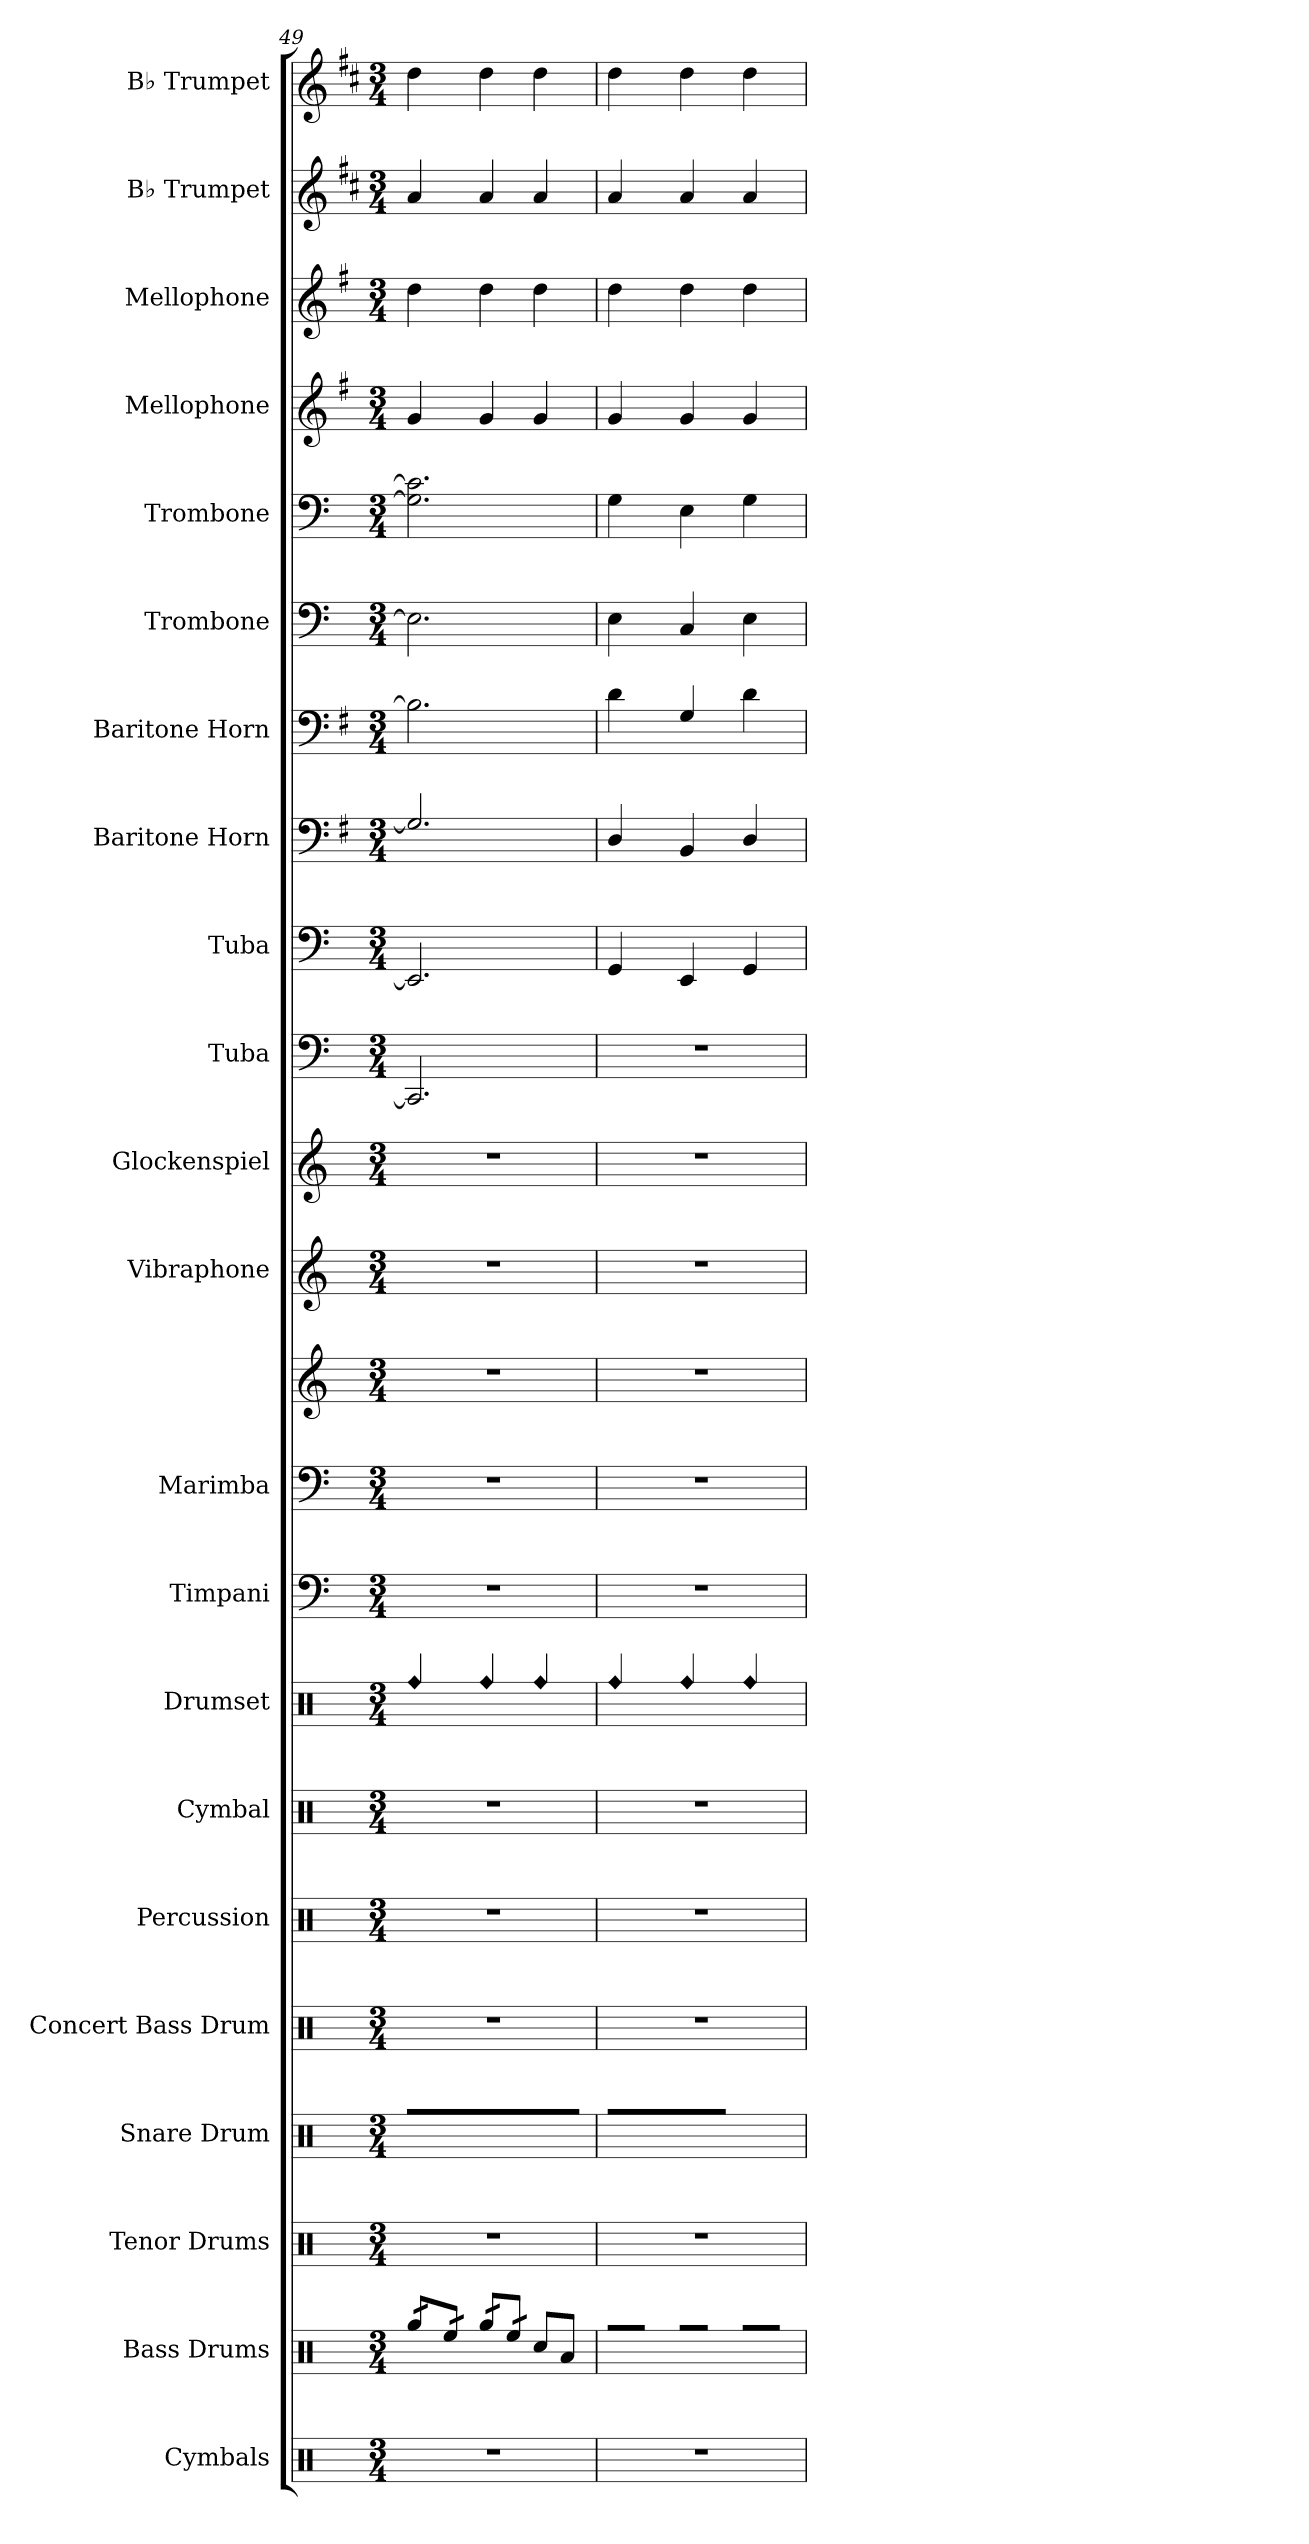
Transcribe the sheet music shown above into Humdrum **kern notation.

**kern	**kern	**kern	**kern	**kern	**kern	**kern	**kern	**kern	**kern	**kern	**kern	**kern	**kern	**kern	**kern	**kern	**kern	**kern	**kern	**kern	**kern	**kern
*part22	*part21	*part20	*part19	*part18	*part17	*part16	*part15	*part14	*part13	*part13	*part12	*part11	*part10	*part9	*part8	*part7	*part6	*part5	*part4	*part3	*part2	*part1
*staff23	*staff22	*staff21	*staff20	*staff19	*staff18	*staff17	*staff16	*staff15	*staff14	*staff13	*staff12	*staff11	*staff10	*staff9	*staff8	*staff7	*staff6	*staff5	*staff4	*staff3	*staff2	*staff1
*I"Cymbals	*I"Bass Drums	*I"Tenor Drums	*I"Snare Drum	*I"Concert Bass Drum	*I"Percussion	*I"Cymbal	*I"Drumset	*I"Timpani	*I"Marimba	*	*I"Vibraphone	*I"Glockenspiel	*I"Tuba	*I"Tuba	*I"Baritone Horn	*I"Baritone Horn	*I"Trombone	*I"Trombone	*I"Mellophone	*I"Mellophone	*I"B♭ Trumpet	*I"B♭ Trumpet
*I'Cym.	*I'B.D.	*I'T.D.	*I'S.D.	*I'Con. BD	*I'Perc.	*I'Cym.	*I'D. Set	*I'Timp.	*I'Mrm.	*	*I'Vib.	*I'Glock.	*I'Tba.	*I'Tba.	*I'Bar. Hn.	*I'Bar. Hn.	*I'Tbn.	*I'Tbn.	*I'Mello	*I'Mello	*I'B♭ Tpt.	*I'B♭ Tpt.
*clefX	*clefX	*clefX	*clefX	*clefX	*clefX	*clefX	*clefX	*clefF4	*clefF4	*clefG2	*clefG2	*clefG2	*clefF4	*clefF4	*clefF4	*clefF4	*clefF4	*clefF4	*clefG2	*clefG2	*clefG2	*clefG2
*	*	*	*	*	*	*	*	*	*	*	*	*ITrd-14c-24	*	*	*ITrd4c7	*ITrd4c7	*	*	*ITrd4c7	*ITrd4c7	*ITrd1c2	*ITrd1c2
*k[]	*k[]	*k[]	*k[]	*k[]	*k[]	*k[]	*k[]	*k[]	*k[]	*k[]	*k[]	*k[]	*k[]	*k[]	*k[]	*k[]	*k[]	*k[]	*k[]	*k[]	*k[]	*k[]
*M3/4	*M3/4	*M3/4	*M3/4	*M3/4	*M3/4	*M3/4	*M3/4	*M3/4	*M3/4	*M3/4	*M3/4	*M3/4	*M3/4	*M3/4	*M3/4	*M3/4	*M3/4	*M3/4	*M3/4	*M3/4	*M3/4	*M3/4
=49	=49	=49	=49	=49	=49	=49	=49	=49	=49	=49	=49	=49	=49	=49	=49	=49	=49	=49	=49	=49	=49	=49
!	!	!	!	!	!	!	!LO:N:head=diamond	!	!	!	!	!	!	!	!	!	!	!	!	!	!	!
*	*tremolo	*	*	*	*	*	*	*	*	*	*	*	*	*	*	*	*	*	*	*	*	*
*	*	*	*tremolo	*	*	*	*	*	*	*	*	*	*	*	*	*	*	*	*	*	*	*
2.r	16Rgg/LL	2.r	16R/LL	2.r	2.r	2.r	4Rff/	2.r	2.r	2.r	2.r	2.r	2.CC/]	2.EE/]	2.C/]	2.E\]	2.E\]	2.G\] 2.c\]	4c/	4g\	4g/	4cc\
.	16Rgg/	.	16R/	.	.	.	.	.	.	.	.	.	.	.	.	.	.	.	.	.	.	.
.	16Ree/	.	16R/	.	.	.	.	.	.	.	.	.	.	.	.	.	.	.	.	.	.	.
.	16Ree/JJ	.	16R/JJ	.	.	.	.	.	.	.	.	.	.	.	.	.	.	.	.	.	.	.
!	!	!	!	!	!	!	!LO:N:head=diamond	!	!	!	!	!	!	!	!	!	!	!	!	!	!	!
.	16Rgg/LL	.	8R^/L	.	.	.	4Rff/	.	.	.	.	.	.	.	.	.	.	.	4c/	4g\	4g/	4cc\
.	16Rgg/	.	.	.	.	.	.	.	.	.	.	.	.	.	.	.	.	.	.	.	.	.
.	16Ree/	.	8R/J	.	.	.	.	.	.	.	.	.	.	.	.	.	.	.	.	.	.	.
.	16Ree/JJ	.	.	.	.	.	.	.	.	.	.	.	.	.	.	.	.	.	.	.	.	.
*	*Xtremolo	*	*	*	*	*	*	*	*	*	*	*	*	*	*	*	*	*	*	*	*	*
!	!	!	!	!	!	!	!LO:N:head=diamond	!	!	!	!	!	!	!	!	!	!	!	!	!	!	!
.	8Rcc/L	.	8R^/L	.	.	.	4Rff/	.	.	.	.	.	.	.	.	.	.	.	4c/	4g\	4g/	4cc\
.	8Ra/J	.	16R/	.	.	.	.	.	.	.	.	.	.	.	.	.	.	.	.	.	.	.
.	.	.	16R/JJ	.	.	.	.	.	.	.	.	.	.	.	.	.	.	.	.	.	.	.
=50	=50	=50	=50	=50	=50	=50	=50	=50	=50	=50	=50	=50	=50	=50	=50	=50	=50	=50	=50	=50	=50	=50
!	!	!	!	!	!	!	!LO:N:head=diamond	!	!	!	!	!	!	!	!	!	!	!	!	!	!	!
2.r	8R/L	2.r	16R/LL	2.r	2.r	2.r	4Rff/	2.r	2.r	2.r	2.r	2.r	2.r	4GG/	4GG/	4G\	4E\	4G\	4c/	4g\	4g/	4cc\
.	.	.	16R/	.	.	.	.	.	.	.	.	.	.	.	.	.	.	.	.	.	.	.
.	8R/J	.	16R/	.	.	.	.	.	.	.	.	.	.	.	.	.	.	.	.	.	.	.
.	.	.	16R/JJ	.	.	.	.	.	.	.	.	.	.	.	.	.	.	.	.	.	.	.
!	!	!	!	!	!	!	!LO:N:head=diamond	!	!	!	!	!	!	!	!	!	!	!	!	!	!	!
.	8R^/L	.	8R^/L	.	.	.	4Rff/	.	.	.	.	.	.	4EE/	4EE/	4C/	4C/	4E\	4c/	4g\	4g/	4cc\
.	8R/J	.	16R/	.	.	.	.	.	.	.	.	.	.	.	.	.	.	.	.	.	.	.
.	.	.	16R/JJ	.	.	.	.	.	.	.	.	.	.	.	.	.	.	.	.	.	.	.
!	!	!	!	!	!	!	!LO:N:head=diamond	!	!	!	!	!	!	!	!	!	!	!	!	!	!	!
.	8R/L	.	16R/LL	.	.	.	4Rff/	.	.	.	.	.	.	4GG/	4GG/	4G\	4E\	4G\	4c/	4g\	4g/	4cc\
.	.	.	16R/	.	.	.	.	.	.	.	.	.	.	.	.	.	.	.	.	.	.	.
*	*	*	*Xtremolo	*	*	*	*	*	*	*	*	*	*	*	*	*	*	*	*	*	*	*
.	8R^/J	.	8R^/J	.	.	.	.	.	.	.	.	.	.	.	.	.	.	.	.	.	.	.
=	=	=	=	=	=	=	=	=	=	=	=	=	=	=	=	=	=	=	=	=	=	=
*-	*-	*-	*-	*-	*-	*-	*-	*-	*-	*-	*-	*-	*-	*-	*-	*-	*-	*-	*-	*-	*-	*-
